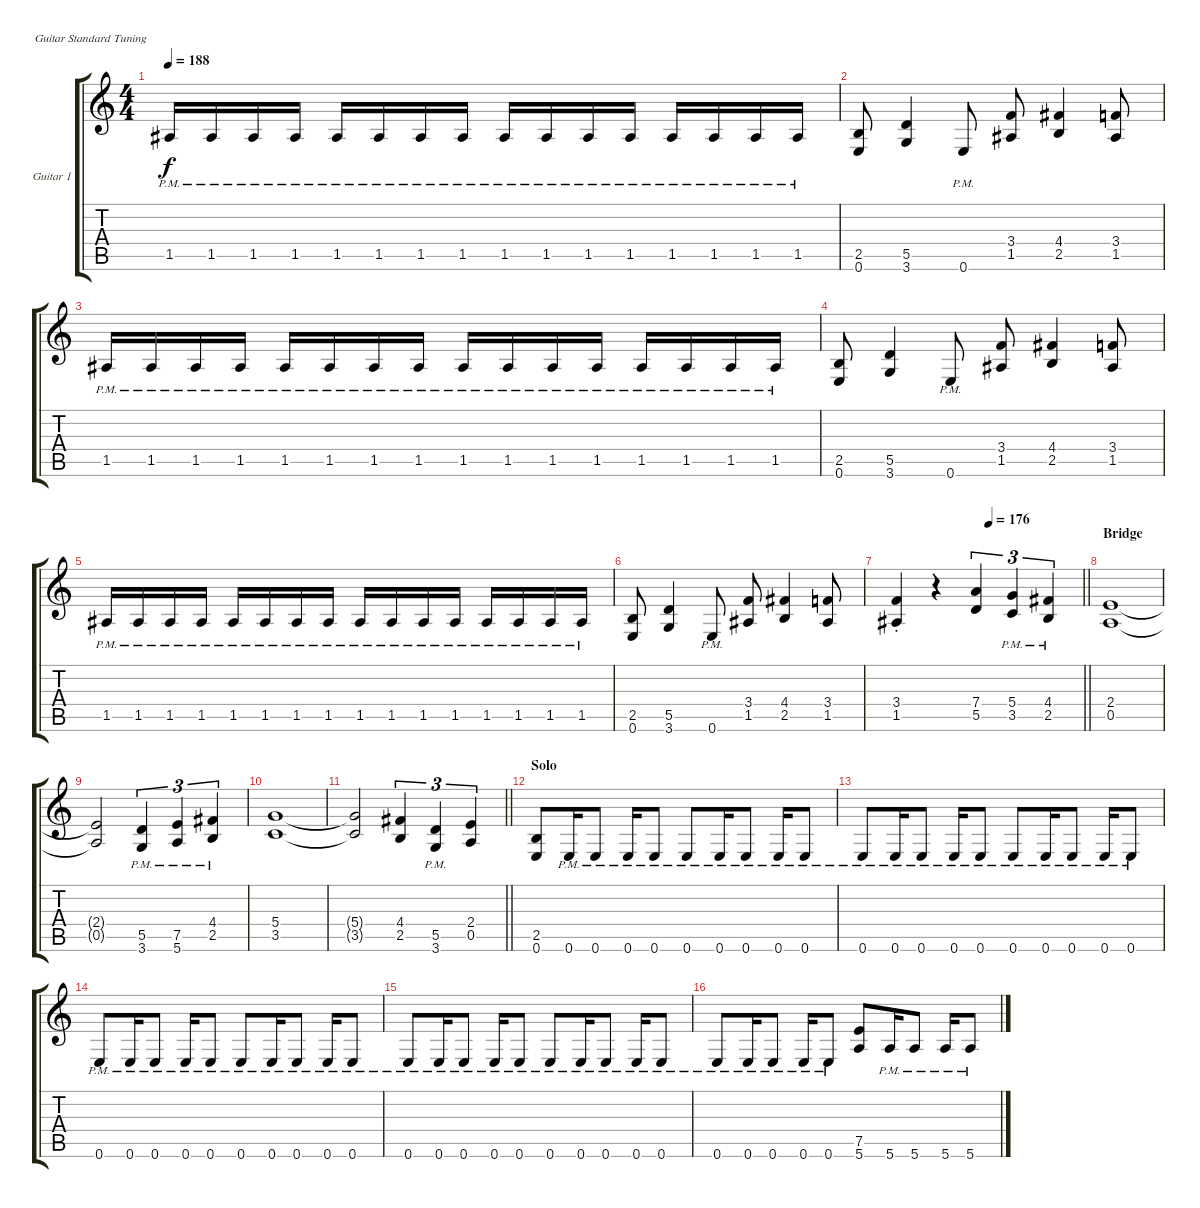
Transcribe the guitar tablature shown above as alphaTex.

\bracketExtendMode groupsimilarinstruments
\firstSystemTrackNameOrientation horizontal
\otherSystemsTrackNameOrientation horizontal
\track ("Guitar 1" "Guitar 1") {instrument overdrivenguitar}
\staff {score tabs}
\tuning (E4 B3 G3 D3 A2 E2)
\ts (4 4)
\tempo 188
\clef g2
\ks c
1.5{pm}.16{dy f} 1.5{pm}.16 1.5{pm}.16 1.5{pm}.16 1.5{pm}.16 1.5{pm}.16 1.5{pm}.16 1.5{pm}.16 1.5{pm}.16 1.5{pm}.16 1.5{pm}.16 1.5{pm}.16 1.5{pm}.16 1.5{pm}.16 1.5{pm}.16 1.5{pm}.16 |
(2.5 0.6).8 (5.5 3.6).4 0.6{pm}.8 (3.4 1.5).8 (4.4 2.5).4 (3.4 1.5).8 |
1.5{pm}.16 1.5{pm}.16 1.5{pm}.16 1.5{pm}.16 1.5{pm}.16 1.5{pm}.16 1.5{pm}.16 1.5{pm}.16 1.5{pm}.16 1.5{pm}.16 1.5{pm}.16 1.5{pm}.16 1.5{pm}.16 1.5{pm}.16 1.5{pm}.16 1.5{pm}.16 |
(2.5 0.6).8 (5.5 3.6).4 0.6{pm}.8 (3.4 1.5).8 (4.4 2.5).4 (3.4 1.5).8 |
1.5{pm}.16 1.5{pm}.16 1.5{pm}.16 1.5{pm}.16 1.5{pm}.16 1.5{pm}.16 1.5{pm}.16 1.5{pm}.16 1.5{pm}.16 1.5{pm}.16 1.5{pm}.16 1.5{pm}.16 1.5{pm}.16 1.5{pm}.16 1.5{pm}.16 1.5{pm}.16 |
(2.5 0.6).8 (5.5 3.6).4 0.6{pm}.8 (3.4 1.5).8 (4.4 2.5).4 (3.4 1.5).8 |
\tempo (176 0.5)
\barLineRight lightlight
(3.4{st} 1.5{st}).4 r.4 (7.4 5.5).4{tu (3 2)} (5.4{pm} 3.5{pm}).4{tu (3 2)} (4.4{pm} 2.5{pm}).4{tu (3 2)} |
\section ("" "Bridge")
(2.4 0.5).1 |
(2.4{t} 0.5{t}).2 (5.5{pm} 3.6{pm}).4{tu (3 2)} (7.5{pm} 5.6{pm}).4{tu (3 2)} (4.4{pm} 2.5{pm}).4{tu (3 2)} |
(5.4 3.5).1 |
\barLineRight lightlight
(5.4{t} 3.5{t}).2 (4.4 2.5).4{tu (3 2)} (5.5{pm} 3.6{pm}).4{tu (3 2)} (2.4 0.5).4{tu (3 2)} |
\section ("" "Solo")
(2.5 0.6).8 0.6{pm}.16 0.6{pm}.8 0.6{pm}.16 0.6{pm}.8 0.6{pm}.8 0.6{pm}.16 0.6{pm}.8 0.6{pm}.16 0.6{pm}.8 |
0.6{pm}.8 0.6{pm}.16 0.6{pm}.8 0.6{pm}.16 0.6{pm}.8 0.6{pm}.8 0.6{pm}.16 0.6{pm}.8 0.6{pm}.16 0.6{pm}.8 |
0.6{pm}.8 0.6{pm}.16 0.6{pm}.8 0.6{pm}.16 0.6{pm}.8 0.6{pm}.8 0.6{pm}.16 0.6{pm}.8 0.6{pm}.16 0.6{pm}.8 |
0.6{pm}.8 0.6{pm}.16 0.6{pm}.8 0.6{pm}.16 0.6{pm}.8 0.6{pm}.8 0.6{pm}.16 0.6{pm}.8 0.6{pm}.16 0.6{pm}.8 |
0.6{pm}.8 0.6{pm}.16 0.6{pm}.8 0.6{pm}.16 0.6{pm}.8 (7.5 5.6).8 5.6{pm}.16 5.6{pm}.8 5.6{pm}.16 5.6{pm}.8
